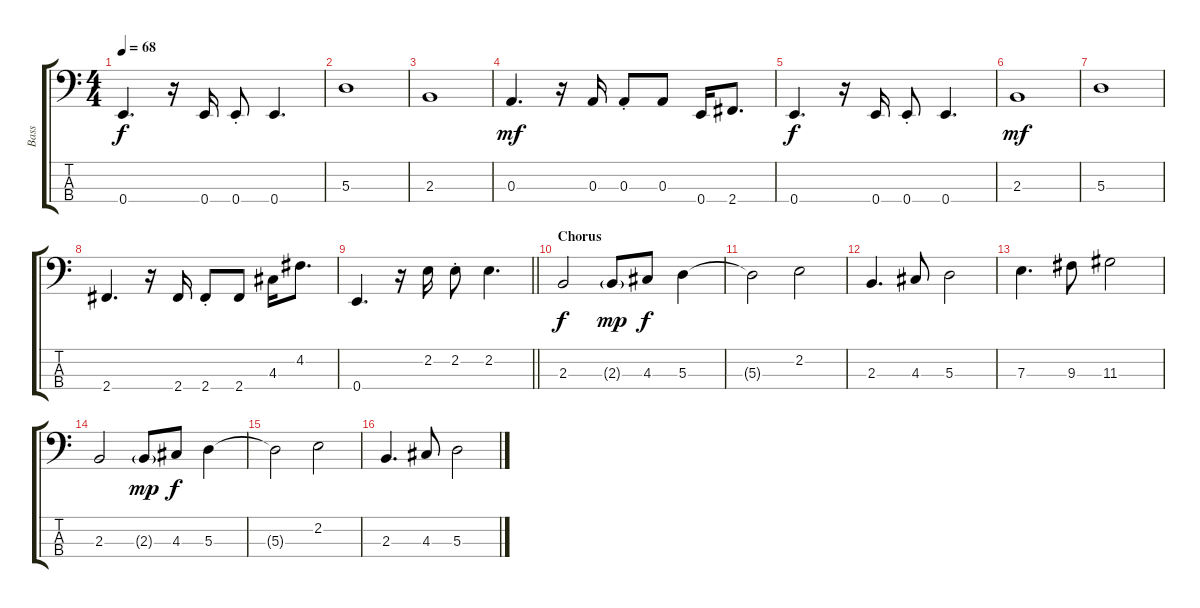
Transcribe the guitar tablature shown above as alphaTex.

\track ("Bass" "Bass") {instrument electricbassfinger}
\staff {score tabs}
\tuning (G2 D2 A1 E1) {hide}
\ts (4 4)
\tempo 68
\clef f4
\ks c
0.4.4{d dy f} r.16 0.4.16 0.4{st}.8 0.4.4{d} |
5.3.1 |
2.3.1 |
0.3.4{d dy mf} r.16 0.3.16 0.3{st}.8 0.3.8 0.4.16 2.4.8{d} |
0.4.4{d dy f} r.16 0.4.16 0.4{st}.8 0.4.4{d} |
2.3.1{dy mf} |
5.3.1 |
2.4.4{d} r.16 2.4.16 2.4{st}.8 2.4.8 4.3.16 4.2.8{d} |
\barLineRight lightlight
0.4.4{d} r.16 2.2.16 2.2{st}.8 2.2.4{d} |
\section ("" "Chorus")
2.3.2{dy f} 2.3{g}.8{dy mp} 4.3.8{dy f} 5.3.4 |
5.3{t}.2 2.2.2 |
2.3.4{d} 4.3.8 5.3.2 |
7.3.4{d} 9.3.8 11.3.2 |
2.3.2 2.3{g}.8{dy mp} 4.3.8{dy f} 5.3.4 |
5.3{t}.2 2.2.2 |
2.3.4{d} 4.3.8 5.3.2
